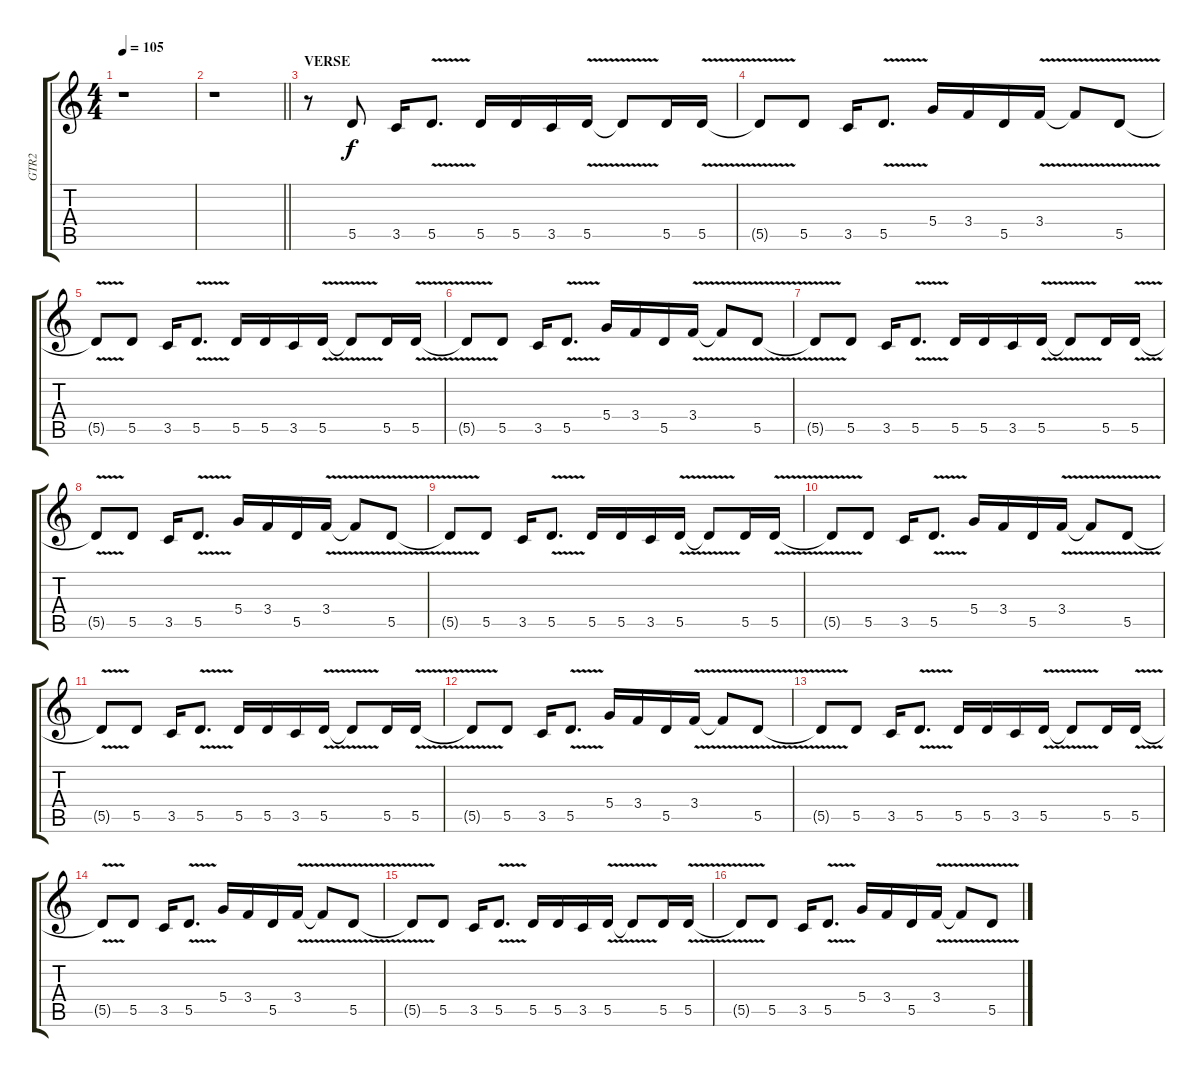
\track ("GTR2" "GTR2") {instrument overdrivenguitar}
\staff {score tabs}
\tuning (E4 B3 G3 D3 A2 E2) {hide}
\ts (4 4)
\tempo 105
\clef g2
\ks c
r.1{dy f} |
\barLineRight lightlight
r.1 |
\section ("" "VERSE")
r.8 5.5.8 3.5.16 5.5{v}.8{d} 5.5.16 5.5.16 3.5.16 5.5{v}.16 5.5{t}.8 5.5.16 5.5{v}.16 |
5.5{t}.8 5.5.8 3.5.16 5.5{v}.8{d} 5.4.16 3.4.16 5.5.16 3.4{v}.16 3.4{t}.8 5.5{v}.8 |
5.5{t}.8 5.5.8 3.5.16 5.5{v}.8{d} 5.5.16 5.5.16 3.5.16 5.5{v}.16 5.5{t}.8 5.5.16 5.5{v}.16 |
5.5{t}.8 5.5.8 3.5.16 5.5{v}.8{d} 5.4.16 3.4.16 5.5.16 3.4{v}.16 3.4{t}.8 5.5{v}.8 |
5.5{t}.8 5.5.8 3.5.16 5.5{v}.8{d} 5.5.16 5.5.16 3.5.16 5.5{v}.16 5.5{t}.8 5.5.16 5.5{v}.16 |
5.5{t}.8 5.5.8 3.5.16 5.5{v}.8{d} 5.4.16 3.4.16 5.5.16 3.4{v}.16 3.4{t}.8 5.5{v}.8 |
5.5{t}.8 5.5.8 3.5.16 5.5{v}.8{d} 5.5.16 5.5.16 3.5.16 5.5{v}.16 5.5{t}.8 5.5.16 5.5{v}.16 |
5.5{t}.8 5.5.8 3.5.16 5.5{v}.8{d} 5.4.16 3.4.16 5.5.16 3.4{v}.16 3.4{t}.8 5.5{v}.8 |
5.5{t}.8 5.5.8 3.5.16 5.5{v}.8{d} 5.5.16 5.5.16 3.5.16 5.5{v}.16 5.5{t}.8 5.5.16 5.5{v}.16 |
5.5{t}.8 5.5.8 3.5.16 5.5{v}.8{d} 5.4.16 3.4.16 5.5.16 3.4{v}.16 3.4{t}.8 5.5{v}.8 |
5.5{t}.8 5.5.8 3.5.16 5.5{v}.8{d} 5.5.16 5.5.16 3.5.16 5.5{v}.16 5.5{t}.8 5.5.16 5.5{v}.16 |
5.5{t}.8 5.5.8 3.5.16 5.5{v}.8{d} 5.4.16 3.4.16 5.5.16 3.4{v}.16 3.4{t}.8 5.5{v}.8 |
5.5{t}.8 5.5.8 3.5.16 5.5{v}.8{d} 5.5.16 5.5.16 3.5.16 5.5{v}.16 5.5{t}.8 5.5.16 5.5{v}.16 |
5.5{t}.8 5.5.8 3.5.16 5.5{v}.8{d} 5.4.16 3.4.16 5.5.16 3.4{v}.16 3.4{t}.8 5.5{v}.8
